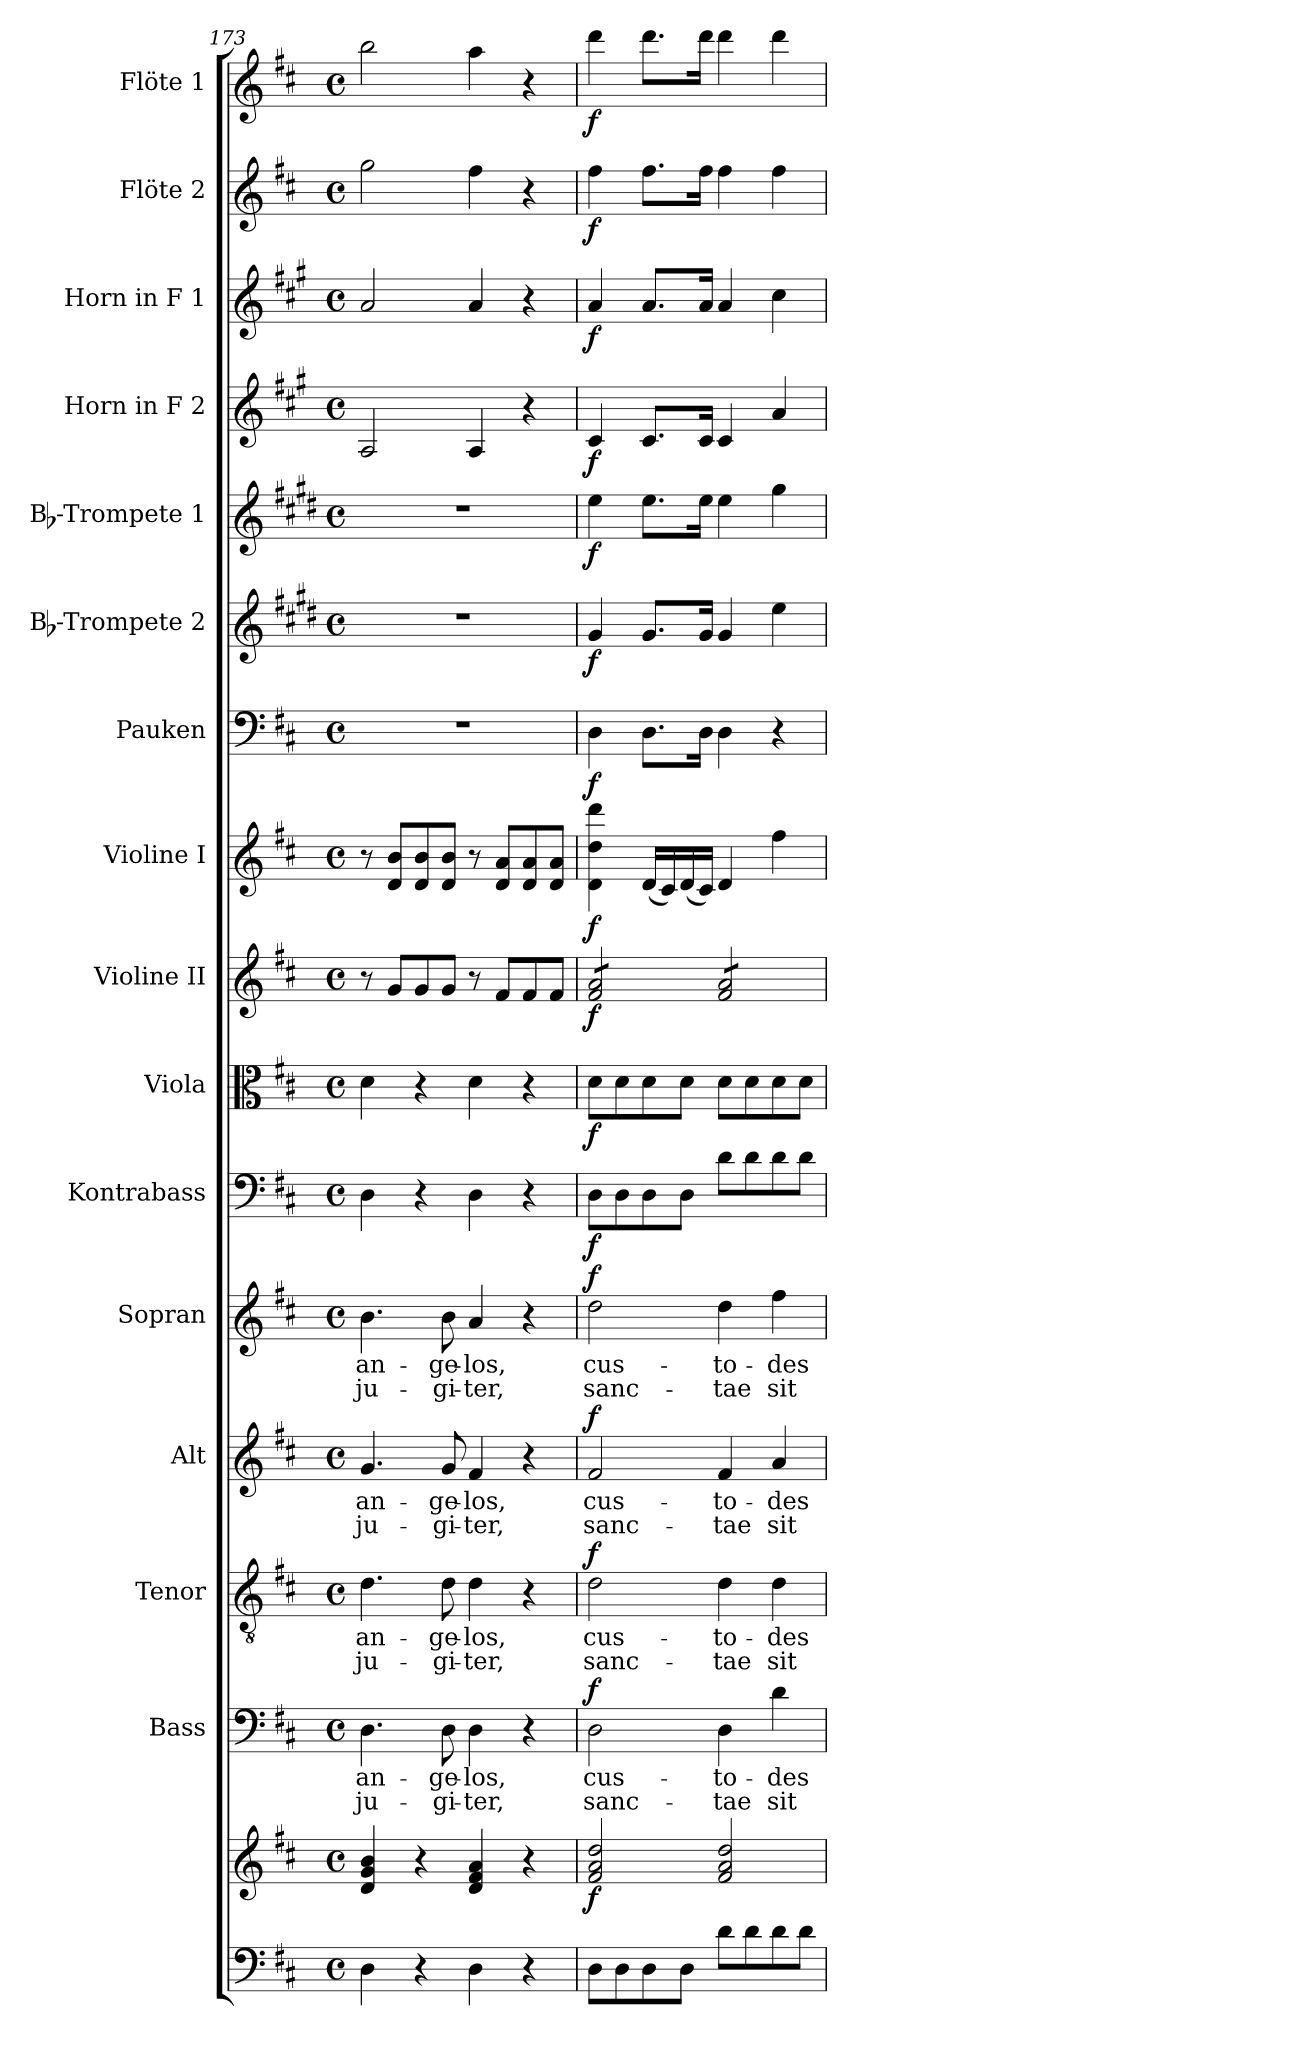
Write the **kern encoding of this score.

**kern	**kern	**dynam	**kern	**text	**text	**dynam	**kern	**text	**text	**dynam	**kern	**text	**text	**dynam	**kern	**text	**text	**dynam	**kern	**dynam	**kern	**dynam	**kern	**dynam	**kern	**dynam	**kern	**dynam	**kern	**dynam	**kern	**dynam	**kern	**dynam	**kern	**dynam	**kern	**dynam	**kern	**dynam
*part16	*part16	*part16	*part15	*part15	*part15	*part15	*part14	*part14	*part14	*part14	*part13	*part13	*part13	*part13	*part12	*part12	*part12	*part12	*part11	*part11	*part10	*part10	*part9	*part9	*part8	*part8	*part7	*part7	*part6	*part6	*part5	*part5	*part4	*part4	*part3	*part3	*part2	*part2	*part1	*part1
*staff17	*staff16	*staff16/17	*staff15	*staff15	*staff15	*staff15	*staff14	*staff14	*staff14	*staff14	*staff13	*staff13	*staff13	*staff13	*staff12	*staff12	*staff12	*staff12	*staff11	*staff11	*staff10	*staff10	*staff9	*staff9	*staff8	*staff8	*staff7	*staff7	*staff6	*staff6	*staff5	*staff5	*staff4	*staff4	*staff3	*staff3	*staff2	*staff2	*staff1	*staff1
*	*	*	*I"Bass	*	*	*	*I"Tenor	*	*	*	*I"Alt	*	*	*	*I"Sopran	*	*	*	*I"Kontrabass	*	*I"Viola	*	*I"Violine II	*	*I"Violine I	*	*I"Pauken	*	*I"Bb-Trompete 2	*	*I"Bb-Trompete 1	*	*I"Horn in F 2	*	*I"Horn in F 1	*	*I"Flöte 2	*	*I"Flöte 1	*
*	*	*	*I'B.	*	*	*	*I'T.	*	*	*	*I'A.	*	*	*	*I'S.	*	*	*	*I'Kb.	*	*I'Vla.	*	*I'Vl. II	*	*I'Vl. I	*	*I'Pk.	*	*I'Bb Trp. 2	*	*I'Bb Trp. 1	*	*	*	*	*	*I'Fl. 2	*	*I'Fl. 1	*
*clefF4	*clefG2	*	*clefF4	*	*	*	*clefGv2	*	*	*	*clefG2	*	*	*	*clefG2	*	*	*	*clefF4	*	*clefC3	*	*clefG2	*	*clefG2	*	*clefF4	*	*clefG2	*	*clefG2	*	*clefG2	*	*clefG2	*	*clefG2	*	*clefG2	*
*	*	*	*	*	*	*	*	*	*	*	*	*	*	*	*	*	*	*	*ITrd7c12	*	*	*	*	*	*	*	*	*	*ITrd1c2	*	*ITrd1c2	*	*ITrd4c7	*	*ITrd4c7	*	*	*	*	*
*k[f#c#]	*k[f#c#]	*	*k[f#c#]	*	*	*	*k[f#c#]	*	*	*	*k[f#c#]	*	*	*	*k[f#c#]	*	*	*	*k[f#c#]	*	*k[f#c#]	*	*k[f#c#]	*	*k[f#c#]	*	*k[f#c#]	*	*k[f#c#]	*	*k[f#c#]	*	*k[f#c#]	*	*k[f#c#]	*	*k[f#c#]	*	*k[f#c#]	*
*D:	*D:	*	*D:	*	*	*	*D:	*	*	*	*D:	*	*	*	*D:	*	*	*	*D:	*	*D:	*	*D:	*	*D:	*	*D:	*	*D:	*	*D:	*	*D:	*	*D:	*	*D:	*	*D:	*
*M4/4	*M4/4	*	*M4/4	*	*	*	*M4/4	*	*	*	*M4/4	*	*	*	*M4/4	*	*	*	*M4/4	*	*M4/4	*	*M4/4	*	*M4/4	*	*M4/4	*	*M4/4	*	*M4/4	*	*M4/4	*	*M4/4	*	*M4/4	*	*M4/4	*
*met(c)	*met(c)	*	*met(c)	*	*	*	*met(c)	*	*	*	*met(c)	*	*	*	*met(c)	*	*	*	*met(c)	*	*met(c)	*	*met(c)	*	*met(c)	*	*met(c)	*	*met(c)	*	*met(c)	*	*met(c)	*	*met(c)	*	*met(c)	*	*met(c)	*
=173	=173	=173	=173	=173	=173	=173	=173	=173	=173	=173	=173	=173	=173	=173	=173	=173	=173	=173	=173	=173	=173	=173	=173	=173	=173	=173	=173	=173	=173	=173	=173	=173	=173	=173	=173	=173	=173	=173	=173	=173
!	!	!	!	!LO:LY:b	!LO:LY:b	!	!	!LO:LY:b	!LO:LY:b	!	!	!LO:LY:b	!LO:LY:b	!	!	!LO:LY:b	!LO:LY:b	!	!	!	!	!	!	!	!	!	!	!	!	!	!	!	!	!	!	!	!	!	!	!
4D\	4d/ 4g/ 4b/	.	4.D\	an-	ju-	.	4.d\	an-	ju-	.	4.g/	an-	ju-	.	4.b\	an-	ju-	.	4DD\	.	4d\	.	8r	.	8r	.	1r	.	1r	.	1r	.	2D/	.	2d/	.	2gg\	.	2bb\	.
.	.	.	.	.	.	.	.	.	.	.	.	.	.	.	.	.	.	.	.	.	.	.	8g/L	.	8d/ 8b/L	.	.	.	.	.	.	.	.	.	.	.	.	.	.	.
4r	4r	.	.	.	.	.	.	.	.	.	.	.	.	.	.	.	.	.	4r	.	4r	.	8g/	.	8d/ 8b/	.	.	.	.	.	.	.	.	.	.	.	.	.	.	.
!	!	!	!	!LO:LY:b	!LO:LY:b	!	!	!LO:LY:b	!LO:LY:b	!	!	!LO:LY:b	!LO:LY:b	!	!	!LO:LY:b	!LO:LY:b	!	!	!	!	!	!	!	!	!	!	!	!	!	!	!	!	!	!	!	!	!	!	!
.	.	.	8D\	-ge-	-gi-	.	8d\	-ge-	-gi-	.	8g/	-ge-	-gi-	.	8b\	-ge-	-gi-	.	.	.	.	.	8g/J	.	8d/ 8b/J	.	.	.	.	.	.	.	.	.	.	.	.	.	.	.
!	!	!	!	!LO:LY:b	!LO:LY:b	!	!	!LO:LY:b	!LO:LY:b	!	!	!LO:LY:b	!LO:LY:b	!	!	!LO:LY:b	!LO:LY:b	!	!	!	!	!	!	!	!	!	!	!	!	!	!	!	!	!	!	!	!	!	!	!
4D\	4d/ 4f#/ 4a/	.	4D\	-los,	-ter,	.	4d\	-los,	-ter,	.	4f#/	-los,	-ter,	.	4a/	-los,	-ter,	.	4DD\	.	4d\	.	8r	.	8r	.	.	.	.	.	.	.	4D/	.	4d/	.	4ff#\	.	4aa\	.
.	.	.	.	.	.	.	.	.	.	.	.	.	.	.	.	.	.	.	.	.	.	.	8f#/L	.	8d/ 8a/L	.	.	.	.	.	.	.	.	.	.	.	.	.	.	.
4r	4r	.	4r	.	.	.	4r	.	.	.	4r	.	.	.	4r	.	.	.	4r	.	4r	.	8f#/	.	8d/ 8a/	.	.	.	.	.	.	.	4r	.	4r	.	4r	.	4r	.
.	.	.	.	.	.	.	.	.	.	.	.	.	.	.	.	.	.	.	.	.	.	.	8f#/J	.	8d/ 8a/J	.	.	.	.	.	.	.	.	.	.	.	.	.	.	.
=174	=174	=174	=174	=174	=174	=174	=174	=174	=174	=174	=174	=174	=174	=174	=174	=174	=174	=174	=174	=174	=174	=174	=174	=174	=174	=174	=174	=174	=174	=174	=174	=174	=174	=174	=174	=174	=174	=174	=174	=174
!	!	!LO:DY:b	!	!LO:LY:b	!LO:LY:b	!LO:DY:a	!	!LO:LY:b	!LO:LY:b	!LO:DY:a	!	!LO:LY:b	!LO:LY:b	!LO:DY:a	!	!LO:LY:b	!LO:LY:b	!LO:DY:a	!	!LO:DY:b	!	!LO:DY:b	!	!LO:DY:b	!	!LO:DY:b	!	!LO:DY:b	!	!LO:DY:b	!	!LO:DY:b	!	!LO:DY:b	!	!LO:DY:b	!	!LO:DY:b	!	!LO:DY:b
*	*	*	*	*	*	*	*	*	*	*	*	*	*	*	*	*	*	*	*	*	*	*	*tremolo	*	*	*	*	*	*	*	*	*	*	*	*	*	*	*	*	*
8D\L	2f#/ 2a/ 2dd/	f	2D\	cus-	sanc-	f	2d\	cus-	sanc-	f	2f#/	cus-	sanc-	f	2dd\	cus-	sanc-	f	8DD\L	f	8d\L	f	8f#/ 8a/L	f	4d\ 4dd\ 4ddd\	f	4D\	f	4f#/	f	4dd\	f	4F#/	f	4d/	f	4ff#\	f	4ddd\	f
8D\	.	.	.	.	.	.	.	.	.	.	.	.	.	.	.	.	.	.	8DD\	.	8d\	.	8f#/ 8a/	.	.	.	.	.	.	.	.	.	.	.	.	.	.	.	.	.
8D\	.	.	.	.	.	.	.	.	.	.	.	.	.	.	.	.	.	.	8DD\	.	8d\	.	8f#/ 8a/	.	(<16d/LL	.	8.D\L	.	8.f#/L	.	8.dd\L	.	8.F#/L	.	8.d/L	.	8.ff#\L	.	8.ddd\L	.
.	.	.	.	.	.	.	.	.	.	.	.	.	.	.	.	.	.	.	.	.	.	.	.	.	16c#/)	.	.	.	.	.	.	.	.	.	.	.	.	.	.	.
8D\J	.	.	.	.	.	.	.	.	.	.	.	.	.	.	.	.	.	.	8DD\J	.	8d\J	.	8f#/ 8a/J	.	(<16d/	.	.	.	.	.	.	.	.	.	.	.	.	.	.	.
.	.	.	.	.	.	.	.	.	.	.	.	.	.	.	.	.	.	.	.	.	.	.	.	.	16c#/JJ)	.	16D\Jk	.	16f#/Jk	.	16dd\Jk	.	16F#/Jk	.	16d/Jk	.	16ff#\Jk	.	16ddd\Jk	.
!	!	!	!	!LO:LY:b	!LO:LY:b	!	!	!LO:LY:b	!LO:LY:b	!	!	!LO:LY:b	!LO:LY:b	!	!	!LO:LY:b	!LO:LY:b	!	!	!	!	!	!	!	!	!	!	!	!	!	!	!	!	!	!	!	!	!	!	!
8d\L	2f#/ 2a/ 2dd/	.	4D\	-to-	-tae	.	4d\	-to-	-tae	.	4f#/	-to-	-tae	.	4dd\	-to-	-tae	.	8D\L	.	8d\L	.	8f#/ 8a/L	.	4d/	.	4D\	.	4f#/	.	4dd\	.	4F#/	.	4d/	.	4ff#\	.	4ddd\	.
8d\	.	.	.	.	.	.	.	.	.	.	.	.	.	.	.	.	.	.	8D\	.	8d\	.	8f#/ 8a/	.	.	.	.	.	.	.	.	.	.	.	.	.	.	.	.	.
!	!	!	!	!LO:LY:b	!LO:LY:b	!	!	!LO:LY:b	!LO:LY:b	!	!	!LO:LY:b	!LO:LY:b	!	!	!LO:LY:b	!LO:LY:b	!	!	!	!	!	!	!	!	!	!	!	!	!	!	!	!	!	!	!	!	!	!	!
8d\	.	.	4d\	-des	sit	.	4d\	-des	sit	.	4a/	-des	sit	.	4ff#\	-des	sit	.	8D\	.	8d\	.	8f#/ 8a/	.	4ff#\	.	4r	.	4dd\	.	4ff#\	.	4d/	.	4f#\	.	4ff#\	.	4ddd\	.
8d\J	.	.	.	.	.	.	.	.	.	.	.	.	.	.	.	.	.	.	8D\J	.	8d\J	.	8f#/ 8a/J	.	.	.	.	.	.	.	.	.	.	.	.	.	.	.	.	.
*	*	*	*	*	*	*	*	*	*	*	*	*	*	*	*	*	*	*	*	*	*	*	*Xtremolo	*	*	*	*	*	*	*	*	*	*	*	*	*	*	*	*	*
=	=	=	=	=	=	=	=	=	=	=	=	=	=	=	=	=	=	=	=	=	=	=	=	=	=	=	=	=	=	=	=	=	=	=	=	=	=	=	=	=
*-	*-	*-	*-	*-	*-	*-	*-	*-	*-	*-	*-	*-	*-	*-	*-	*-	*-	*-	*-	*-	*-	*-	*-	*-	*-	*-	*-	*-	*-	*-	*-	*-	*-	*-	*-	*-	*-	*-	*-	*-
